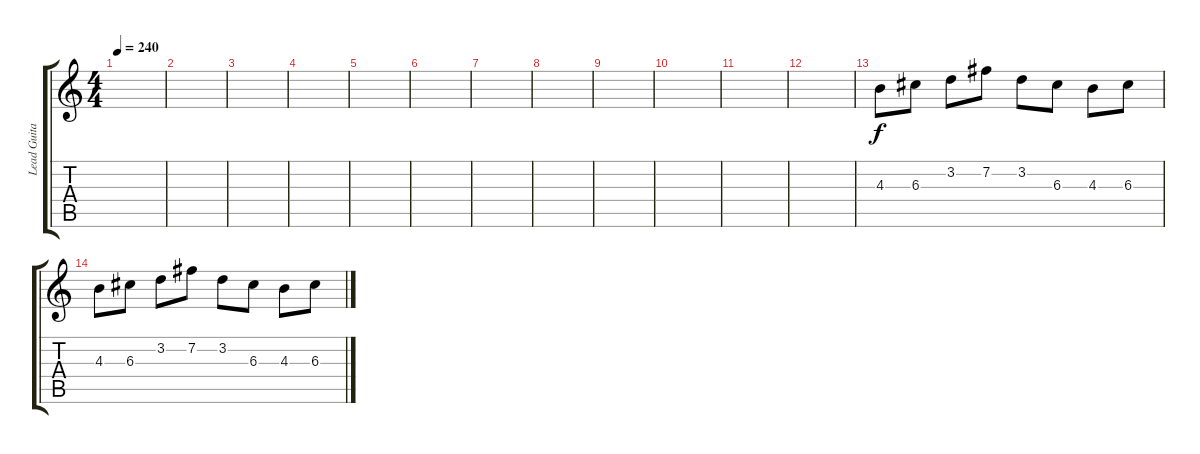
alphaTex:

\track ("Lead Guitar" "Lead Guita") {instrument overdrivenguitar}
\staff {score tabs}
\tuning (E4 B3 G3 D3 A2 E2) {hide}
\ts (4 4)
\tempo 240
\clef g2
\ks c
|
|
|
|
|
|
|
|
|
|
|
|
4.3.8 6.3.8 3.2.8 7.2.8 3.2.8 6.3.8 4.3.8 6.3.8 |
4.3.8 6.3.8 3.2.8 7.2.8 3.2.8 6.3.8 4.3.8 6.3.8
